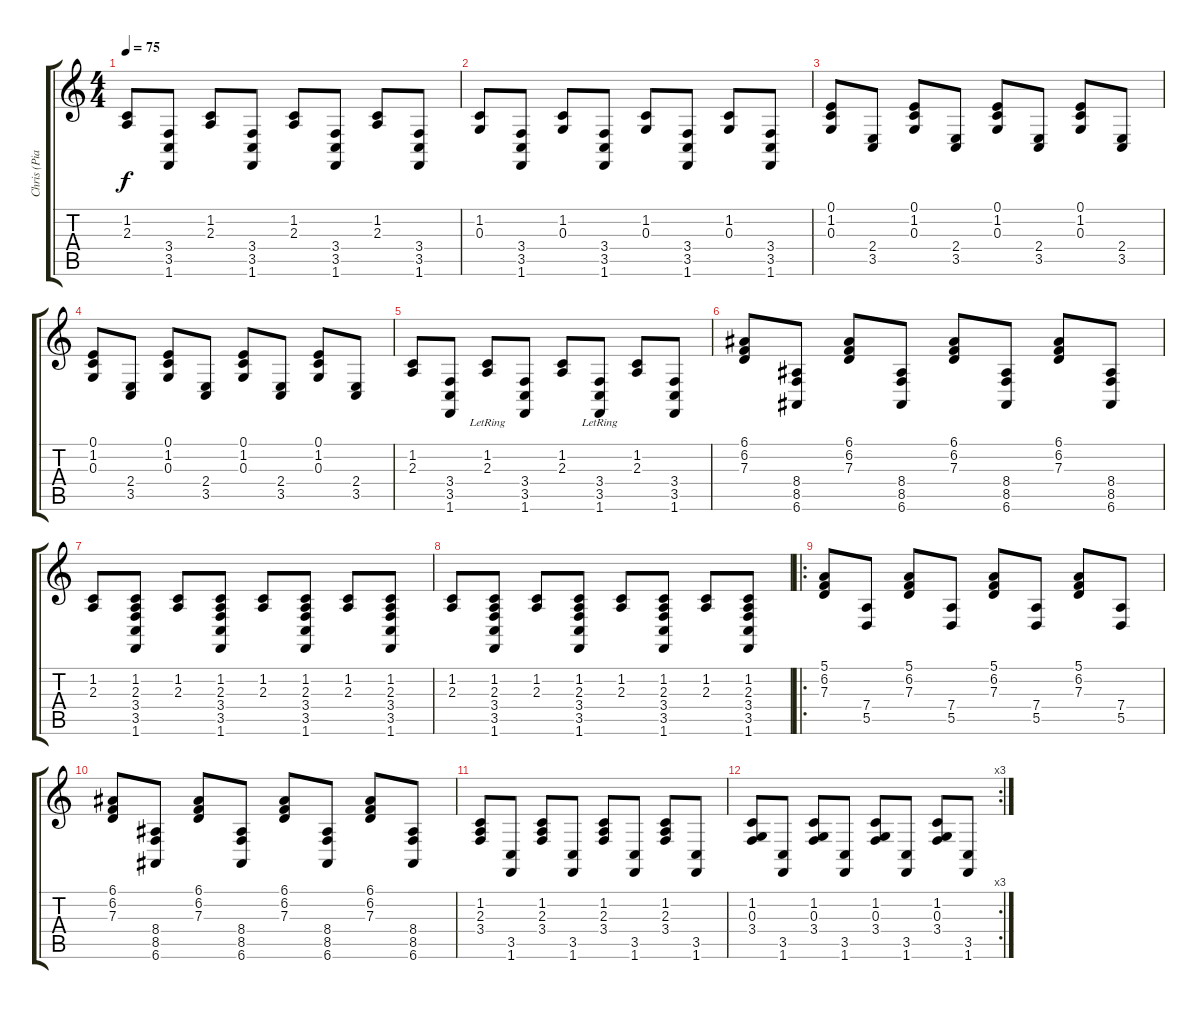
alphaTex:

\track ("Chris (Piano 2)" "Chris (Pia") {instrument acousticgrandpiano}
\staff {score tabs}
\tuning (E4 B3 G3 D3 A2 E2) {hide}
\ts (4 4)
\tempo 75
\clef g2
\ks c
(1.2 2.3).8{dy f} (3.4 3.5 1.6).8 (1.2 2.3).8 (3.4 3.5 1.6).8 (1.2 2.3).8 (3.4 3.5 1.6).8 (1.2 2.3).8 (3.4 3.5 1.6).8 |
(1.2 0.3).8 (3.4 3.5 1.6).8 (1.2 0.3).8 (3.4 3.5 1.6).8 (1.2 0.3).8 (3.4 3.5 1.6).8 (1.2 0.3).8 (3.4 3.5 1.6).8 |
(0.1 1.2 0.3).8 (2.4 3.5).8 (0.1 1.2 0.3).8 (2.4 3.5).8 (0.1 1.2 0.3).8 (2.4 3.5).8 (0.1 1.2 0.3).8 (2.4 3.5).8 |
(0.1 1.2 0.3).8 (2.4 3.5).8 (0.1 1.2 0.3).8 (2.4 3.5).8 (0.1 1.2 0.3).8 (2.4 3.5).8 (0.1 1.2 0.3).8 (2.4 3.5).8 |
(1.2 2.3).8 (3.4 3.5 1.6).8 (1.2{lr} 2.3{lr}).8 (3.4 3.5 1.6).8 (1.2 2.3).8 (3.4{lr} 3.5{lr} 1.6{lr}).8 (1.2 2.3).8 (3.4 3.5 1.6).8 |
(6.1 6.2 7.3).8 (8.4 8.5 6.6).8 (6.1 6.2 7.3).8 (8.4 8.5 6.6).8 (6.1 6.2 7.3).8 (8.4 8.5 6.6).8 (6.1 6.2 7.3).8 (8.4 8.5 6.6).8 |
(1.2 2.3).8 (1.2 2.3 3.4 3.5 1.6).8 (1.2 2.3).8 (1.2 2.3 3.4 3.5 1.6).8 (1.2 2.3).8 (1.2 2.3 3.4 3.5 1.6).8 (1.2 2.3).8 (1.2 2.3 3.4 3.5 1.6).8 |
(1.2 2.3).8 (1.2 2.3 3.4 3.5 1.6).8 (1.2 2.3).8 (1.2 2.3 3.4 3.5 1.6).8 (1.2 2.3).8 (1.2 2.3 3.4 3.5 1.6).8 (1.2 2.3).8 (1.2 2.3 3.4 3.5 1.6).8 |
\ro
(5.1 6.2 7.3).8 (7.4 5.5).8 (5.1 6.2 7.3).8 (7.4 5.5).8 (5.1 6.2 7.3).8 (7.4 5.5).8 (5.1 6.2 7.3).8 (7.4 5.5).8 |
(6.1 6.2 7.3).8 (8.4 8.5 6.6).8 (6.1 6.2 7.3).8 (8.4 8.5 6.6).8 (6.1 6.2 7.3).8 (8.4 8.5 6.6).8 (6.1 6.2 7.3).8 (8.4 8.5 6.6).8 |
(1.2 2.3 3.4).8 (3.5 1.6).8 (1.2 2.3 3.4).8 (3.5 1.6).8 (1.2 2.3 3.4).8 (3.5 1.6).8 (1.2 2.3 3.4).8 (3.5 1.6).8 |
\rc 3
(1.2 0.3 3.4).8 (3.5 1.6).8 (1.2 0.3 3.4).8 (3.5 1.6).8 (1.2 0.3 3.4).8 (3.5 1.6).8 (1.2 0.3 3.4).8 (3.5 1.6).8
